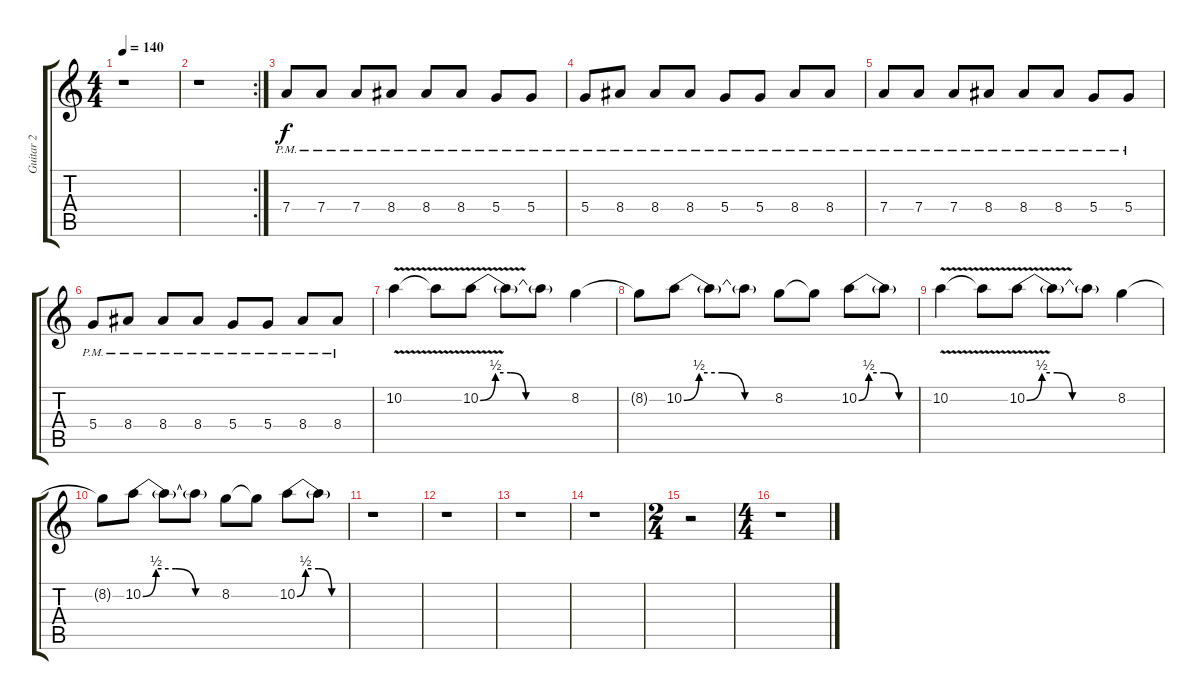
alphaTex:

\track ("Guitar 2" "Guitar 2") {instrument distortionguitar}
\staff {score tabs}
\tuning (E4 B3 G3 D3 A2 D2) {hide}
\ts (4 4)
\tempo 140
\clef g2
\ks c
r.1{dy f} |
\rc 2
r.1 |
7.4{pm}.8 7.4{pm}.8 7.4{pm}.8 8.4{pm}.8 8.4{pm}.8 8.4{pm}.8 5.4{pm}.8 5.4{pm}.8 |
5.4{pm}.8 8.4{pm}.8 8.4{pm}.8 8.4{pm}.8 5.4{pm}.8 5.4{pm}.8 8.4{pm}.8 8.4{pm}.8 |
7.4{pm}.8 7.4{pm}.8 7.4{pm}.8 8.4{pm}.8 8.4{pm}.8 8.4{pm}.8 5.4{pm}.8 5.4{pm}.8 |
5.4{pm}.8 8.4{pm}.8 8.4{pm}.8 8.4{pm}.8 5.4{pm}.8 5.4{pm}.8 8.4{pm}.8 8.4{pm}.8 |
10.2{v}.4 10.2{t}.8 10.2{be (custom 0 0 10 2 20 2 30 0 60 0) v}.8 10.2{t}.8 10.2{t}.8 8.2.4 |
8.2{t}.8 10.2{be (custom 0 0 10 2 25 2 40 0 60 0)}.8 10.2{t}.8 10.2{t}.8 8.2.8 8.2{t}.8 10.2{be (custom 0 0 10 2 25 2 40 0 60 0)}.8 10.2{t}.8 |
10.2{v}.4 10.2{t}.8 10.2{be (custom 0 0 10 2 20 2 30 0 60 0) v}.8 10.2{t}.8 10.2{t}.8 8.2.4 |
8.2{t}.8 10.2{be (custom 0 0 10 2 25 2 40 0 60 0)}.8 10.2{t}.8 10.2{t}.8 8.2.8 8.2{t}.8 10.2{be (custom 0 0 10 2 25 2 40 0 60 0)}.8 10.2{t}.8 |
r.1 |
r.1 |
r.1 |
r.1 |
\ts (2 4)
r.2 |
\ts (4 4)
r.1
